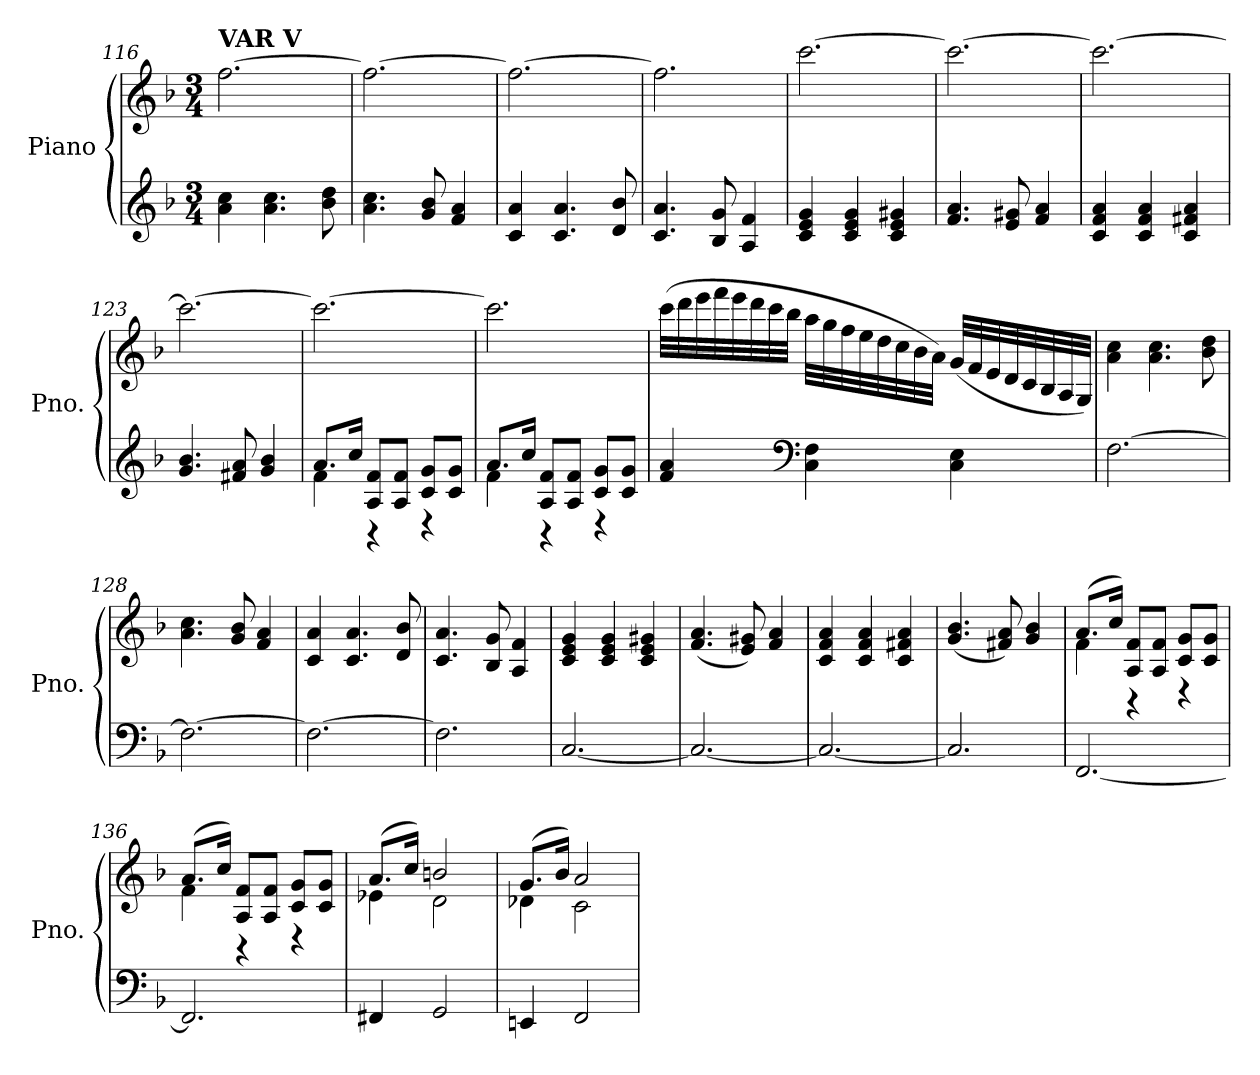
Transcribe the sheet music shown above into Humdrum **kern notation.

**kern	**kern
*part1	*part1
*staff2	*staff1
*I"Piano	*
*I'Pno.	*
*clefG2	*clefG2
*k[b-]	*k[b-]
*F:	*F:
*M3/4	*M3/4
=116	=116
!	!LO:TX:a:B:t=VAR V
4a\ 4cc\	[2.ff\
4.a\ 4.cc\	.
8b-\ 8dd\	.
=117	=117
4.a\ 4.cc\	2.ff\_
8g/ 8b-/	.
4f/ 4a/	.
!!LO:LB:g=z
=118	=118
4c/ 4a/	2.ff\_
4.c/ 4.a/	.
8d/ 8b-/	.
=119	=119
4.c/ 4.a/	2.ff\]
8B-/ 8g/	.
4A/ 4f/	.
=120	=120
4c/ 4e/ 4g/	[2.ccc\
4c/ 4e/ 4g/	.
4c/ 4e/ 4g#X/	.
=121	=121
4.f/ 4.a/	2.ccc\_
8e/ 8g#X/	.
4f/ 4a/	.
=122	=122
4c/ 4f/ 4a/	2.ccc\_
4c/ 4f/ 4a/	.
4c/ 4f#X/ 4a/	.
=123	=123
4.g/ 4.b-/	2.ccc\_
8f#X/ 8a/	.
4g/ 4b-/	.
=124	=124
*^	*
8.a/L	4f\	2.ccc\_
16cc/Jk	.	.
8A/ 8f/L	4r	.
8A/ 8f/J	.	.
8c/ 8g/L	4r	.
8c/ 8g/J	.	.
=125	=125	=125
8.a/L	4f\	2.ccc\]
16cc/Jk	.	.
8A/ 8f/L	4r	.
8A/ 8f/J	.	.
8c/ 8g/L	4r	.
8c/ 8g/J	.	.
*v	*v	*
!!LO:PB:g=z
=126	=126
4f/ 4a/	(>32ccc\LLL
.	32ddd\
.	32eee\
.	32fff\
.	32eee\
.	32ddd\
.	32ccc\
.	32bb-\JJJ
*clefF4	*
4C\ 4F\	32aa\LLL
.	32gg\
.	32ff\
.	32ee\
.	32dd\
.	32cc\
.	32b-\
.	32a\JJJ)
4C\ 4E\	(<32g/LLL
.	32f/
.	32e/
.	32d/
.	32c/
.	32B-/
.	32A/
.	32G/JJJ)
=127	=127
[2.F\	4a\ 4cc\
.	4.a\ 4.cc\
.	8b-\ 8dd\
=128	=128
2.F\_	4.a\ 4.cc\
.	8g/ 8b-/
.	4f/ 4a/
=129	=129
2.F\_	4c/ 4a/
.	4.c/ 4.a/
.	8d/ 8b-/
=130	=130
2.F\]	4.c/ 4.a/
.	8B-/ 8g/
.	4A/ 4f/
!!LO:LB:g=z
=131	=131
[2.C/	4c/ 4e/ 4g/
.	4c/ 4e/ 4g/
.	4c/ 4e/ 4g#X/
=132	=132
2.C/_	(<4.f/ 4.a/
.	8e/ 8g#X/)
.	4f/ 4a/
=133	=133
2.C/_	4c/ 4f/ 4a/
.	4c/ 4f/ 4a/
.	4c/ 4f#X/ 4a/
=134	=134
2.C/]	(<4.g/ 4.b-/
.	8f#X/ 8a/)
.	4g/ 4b-/
=135	=135
*	*^
[2.FF/	(>8.a/L	4f\
.	16cc/Jk)	.
.	8A/ 8f/L	4r
.	8A/ 8f/J	.
.	8c/ 8g/L	4r
.	8c/ 8g/J	.
=136	=136	=136
2.FF/]	(>8.a/L	4f\
.	16cc/Jk)	.
.	8A/ 8f/L	4r
.	8A/ 8f/J	.
.	8c/ 8g/L	4r
.	8c/ 8g/J	.
=137	=137	=137
4FF#X/	(>8.a/L	4e-X\
.	16cc/Jk)	.
2GG/	2bn/	2d\
=138	=138	=138
4EEn/	(>8.g/L	4d-X\
.	16b-/Jk)	.
2FF/	2a/	2c\
*	*v	*v
=	=
*-	*-
